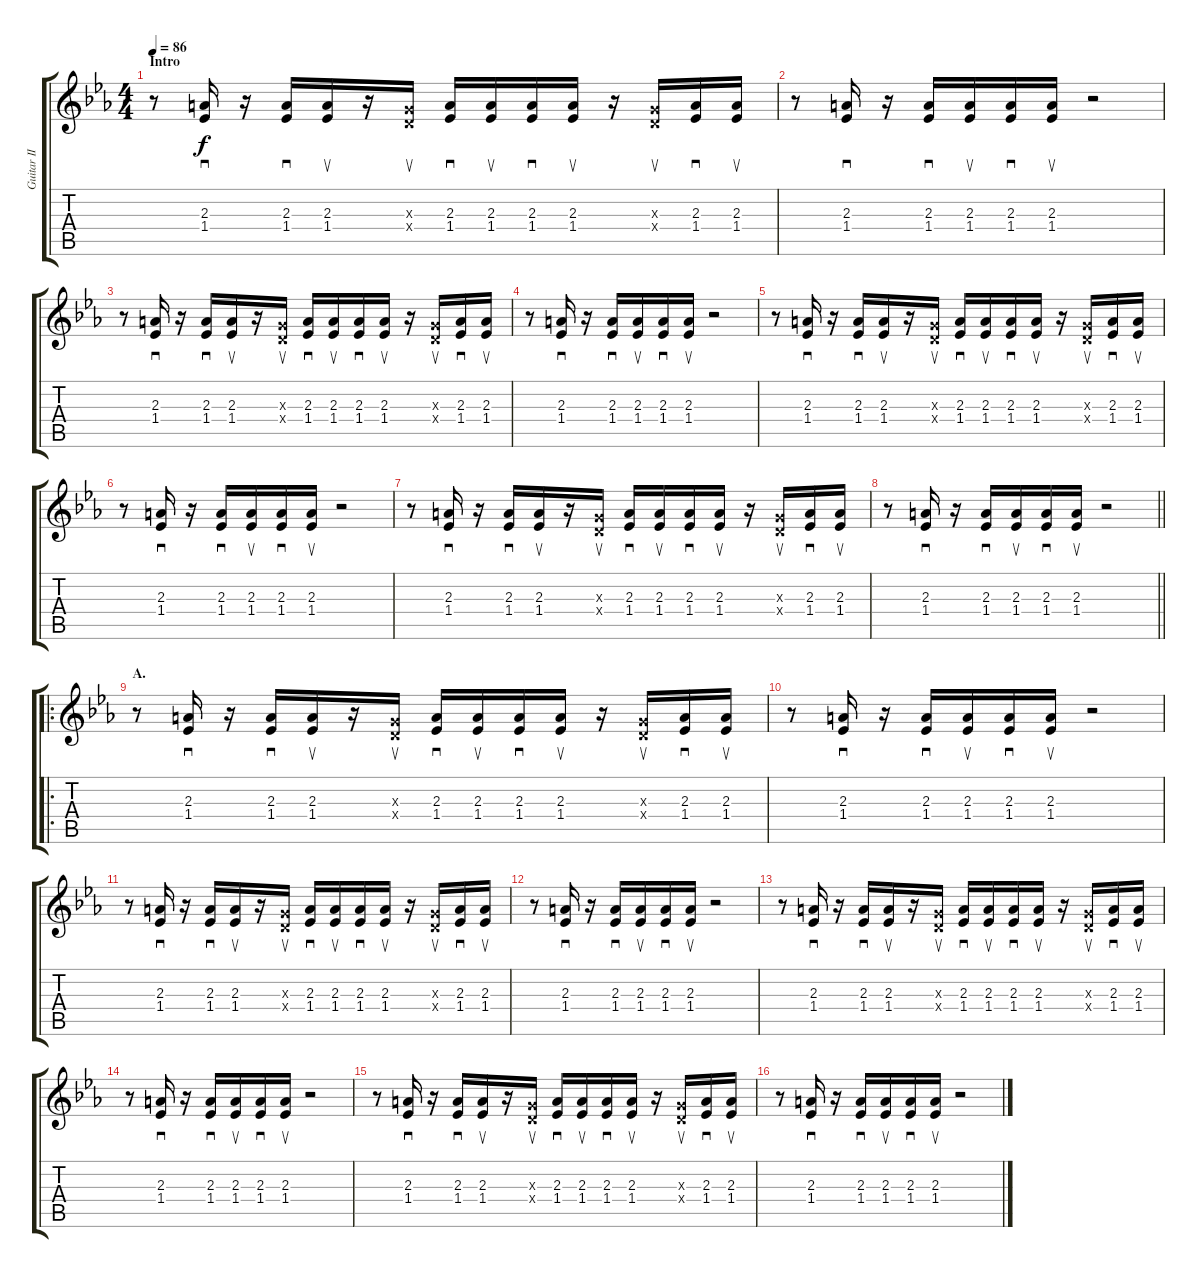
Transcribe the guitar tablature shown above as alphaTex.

\track ("Guitar II" "Guitar II") {instrument electricguitarclean}
\staff {score tabs}
\tuning (E4 B3 G3 D3 A2 E2) {hide}
\ts (4 4)
\section ("" "Intro")
\tempo 86
\clef g2
\ks eb
r.8{dy f instrument electricguitarclean} (2.3 1.4).16{sd} r.16 (2.3 1.4).16{sd} (2.3 1.4).16{su} r.16 (0.3{x} 0.4{x}).16{su} (2.3 1.4).16{sd} (2.3 1.4).16{su} (2.3 1.4).16{sd} (2.3 1.4).16{su} r.16 (0.3{x} 0.4{x}).16{su} (2.3 1.4).16{sd} (2.3 1.4).16{su} |
r.8 (2.3 1.4).16{sd} r.16 (2.3 1.4).16{sd} (2.3 1.4).16{su} (2.3 1.4).16{sd} (2.3 1.4).16{su} r.2 |
r.8 (2.3 1.4).16{sd} r.16 (2.3 1.4).16{sd} (2.3 1.4).16{su} r.16 (0.3{x} 0.4{x}).16{su} (2.3 1.4).16{sd} (2.3 1.4).16{su} (2.3 1.4).16{sd} (2.3 1.4).16{su} r.16 (0.3{x} 0.4{x}).16{su} (2.3 1.4).16{sd} (2.3 1.4).16{su} |
r.8 (2.3 1.4).16{sd} r.16 (2.3 1.4).16{sd} (2.3 1.4).16{su} (2.3 1.4).16{sd} (2.3 1.4).16{su} r.2 |
r.8 (2.3 1.4).16{sd} r.16 (2.3 1.4).16{sd} (2.3 1.4).16{su} r.16 (0.3{x} 0.4{x}).16{su} (2.3 1.4).16{sd} (2.3 1.4).16{su} (2.3 1.4).16{sd} (2.3 1.4).16{su} r.16 (0.3{x} 0.4{x}).16{su} (2.3 1.4).16{sd} (2.3 1.4).16{su} |
r.8 (2.3 1.4).16{sd} r.16 (2.3 1.4).16{sd} (2.3 1.4).16{su} (2.3 1.4).16{sd} (2.3 1.4).16{su} r.2 |
r.8 (2.3 1.4).16{sd} r.16 (2.3 1.4).16{sd} (2.3 1.4).16{su} r.16 (0.3{x} 0.4{x}).16{su} (2.3 1.4).16{sd} (2.3 1.4).16{su} (2.3 1.4).16{sd} (2.3 1.4).16{su} r.16 (0.3{x} 0.4{x}).16{su} (2.3 1.4).16{sd} (2.3 1.4).16{su} |
\barLineRight lightlight
r.8 (2.3 1.4).16{sd} r.16 (2.3 1.4).16{sd} (2.3 1.4).16{su} (2.3 1.4).16{sd} (2.3 1.4).16{su} r.2 |
\ro
\section ("" "A.")
r.8 (2.3 1.4).16{sd} r.16 (2.3 1.4).16{sd} (2.3 1.4).16{su} r.16 (0.3{x} 0.4{x}).16{su} (2.3 1.4).16{sd} (2.3 1.4).16{su} (2.3 1.4).16{sd} (2.3 1.4).16{su} r.16 (0.3{x} 0.4{x}).16{su} (2.3 1.4).16{sd} (2.3 1.4).16{su} |
r.8 (2.3 1.4).16{sd} r.16 (2.3 1.4).16{sd} (2.3 1.4).16{su} (2.3 1.4).16{sd} (2.3 1.4).16{su} r.2 |
r.8 (2.3 1.4).16{sd} r.16 (2.3 1.4).16{sd} (2.3 1.4).16{su} r.16 (0.3{x} 0.4{x}).16{su} (2.3 1.4).16{sd} (2.3 1.4).16{su} (2.3 1.4).16{sd} (2.3 1.4).16{su} r.16 (0.3{x} 0.4{x}).16{su} (2.3 1.4).16{sd} (2.3 1.4).16{su} |
r.8 (2.3 1.4).16{sd} r.16 (2.3 1.4).16{sd} (2.3 1.4).16{su} (2.3 1.4).16{sd} (2.3 1.4).16{su} r.2 |
r.8 (2.3 1.4).16{sd} r.16 (2.3 1.4).16{sd} (2.3 1.4).16{su} r.16 (0.3{x} 0.4{x}).16{su} (2.3 1.4).16{sd} (2.3 1.4).16{su} (2.3 1.4).16{sd} (2.3 1.4).16{su} r.16 (0.3{x} 0.4{x}).16{su} (2.3 1.4).16{sd} (2.3 1.4).16{su} |
r.8 (2.3 1.4).16{sd} r.16 (2.3 1.4).16{sd} (2.3 1.4).16{su} (2.3 1.4).16{sd} (2.3 1.4).16{su} r.2 |
r.8 (2.3 1.4).16{sd} r.16 (2.3 1.4).16{sd} (2.3 1.4).16{su} r.16 (0.3{x} 0.4{x}).16{su} (2.3 1.4).16{sd} (2.3 1.4).16{su} (2.3 1.4).16{sd} (2.3 1.4).16{su} r.16 (0.3{x} 0.4{x}).16{su} (2.3 1.4).16{sd} (2.3 1.4).16{su} |
r.8 (2.3 1.4).16{sd} r.16 (2.3 1.4).16{sd} (2.3 1.4).16{su} (2.3 1.4).16{sd} (2.3 1.4).16{su} r.2
